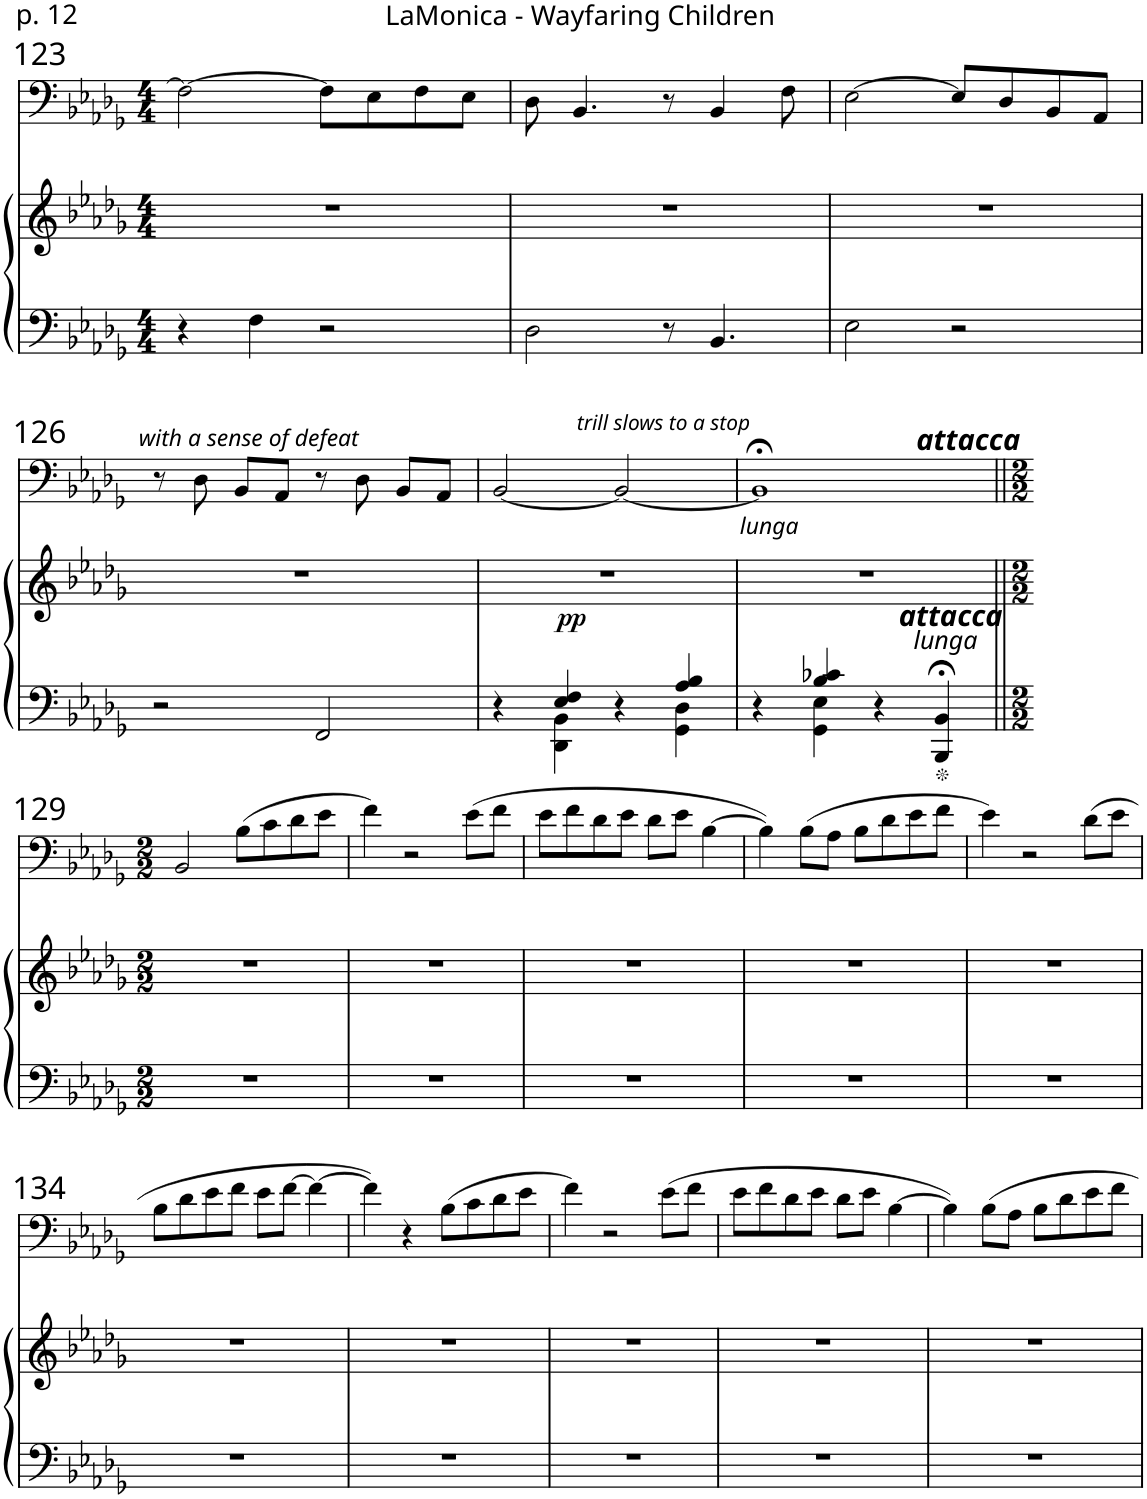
**kern	**kern	**dynam	**kern
*part2	*part2	*part2	*part1
*staff3	*staff2	*staff2/3	*staff1
*I"Piano	*	*	*I"Bassoon
*I'Pno	*	*	*I'Bsn
!!LO:PB:g=z
*clefF4	*clefG2	*	*clefF4
*k[b-e-a-d-g-]	*k[b-e-a-d-g-]	*	*k[b-e-a-d-g-]
*M4/4	*M4/4	*	*M4/4
=123	=123	=123	=123
4r	1r	.	2F\_
4F\	.	.	.
2r	.	.	8F\L]
.	.	.	8E-\
.	.	.	8F\
.	.	.	8E-\J
=124	=124	=124	=124
2D-\	1r	.	8D-\
.	.	.	4.BB-/
8r	.	.	8r
4.BB-/	.	.	4BB-/
.	.	.	8F\
=125	=125	=125	=125
2E-\	1r	.	[2E-\
2r	.	.	8E-/L]
.	.	.	8D-/
.	.	.	8BB-/
.	.	.	8AA-/J
!!LO:LB:g=z
=126	=126	=126	=126
!	!	!	!LO:TX:a:i:t=with a sense of defeat
2r	1r	.	8r
.	.	.	8D-\
.	.	.	8BB-/L
.	.	.	8AA-/J
2FF/	.	.	8r
.	.	.	8D-\
.	.	.	8BB-/L
.	.	.	8AA-/J
=127	=127	=127	=127
*^	*	*	*
!	!	!	!LO:DY:b	!
4r	4ryy	1r	pp	[2BB-/
4E-/ 4F/	4DD-\ 4BB-\	.	.	.
!	!	!	!	!LO:TX:a:i:t=trill slows to a stop
4r	4ryy	.	.	2BB-/_
4A-/ 4B-/	4GG-\ 4D-\	.	.	.
=128	=128	=128	=128	=128
!	!	!	!	!LO:TX:b:i:t=lunga
!	!	!	!	!LO:TX:a:Bi:t=attacca
4r	4ryy	1r	.	1BB-;<]
4B-/ 4c-X/	4GG-\ 4E-\	.	.	.
4r	2ryy	.	.	.
!LO:TX:a:i:t=lunga	!	!	!	!
!LO:TX:a:Bi:t=attacca	!	!	!	!
4BBB-/;< 4BB-/;<	.	.	.	.
*v	*v	*	*	*
!!LO:LB:g=z
=129||	=129||	=129||	=129||
*M2/2	*M2/2	*	*M2/2
1r	1r	.	2BB-/
.	.	.	(8B-\L
.	.	.	8c\
.	.	.	8d-\
.	.	.	8e-\J
=130	=130	=130	=130
1r	1r	.	4f\)
.	.	.	2r
.	.	.	(8e-\L
.	.	.	8f\J
=131	=131	=131	=131
1r	1r	.	8e-\L
.	.	.	8f\
.	.	.	8d-\
.	.	.	8e-\J
.	.	.	8d-\L
.	.	.	8e-\J
.	.	.	[4B-\
=132	=132	=132	=132
1r	1r	.	4B-\])
.	.	.	(8B-\L
.	.	.	8A-\J
.	.	.	8B-\L
.	.	.	8d-\
.	.	.	8e-\
.	.	.	8f\J
=133	=133	=133	=133
1r	1r	.	4e-\)
.	.	.	2r
.	.	.	(8d-\L
.	.	.	8e-\J
!!LO:LB:g=z
=134	=134	=134	=134
1r	1r	.	8B-\L
.	.	.	8d-\
.	.	.	8e-\
.	.	.	8f\J
.	.	.	8e-\L
.	.	.	[8f\J
.	.	.	4f\_
=135	=135	=135	=135
1r	1r	.	4f\])
.	.	.	4r
.	.	.	(8B-\L
.	.	.	8c\
.	.	.	8d-\
.	.	.	8e-\J
=136	=136	=136	=136
1r	1r	.	4f\)
.	.	.	2r
.	.	.	(8e-\L
.	.	.	8f\J
=137	=137	=137	=137
1r	1r	.	8e-\L
.	.	.	8f\
.	.	.	8d-\
.	.	.	8e-\J
.	.	.	8d-\L
.	.	.	8e-\J
.	.	.	[4B-\
=138	=138	=138	=138
1r	1r	.	4B-\])
.	.	.	8B-\L
.	.	.	8A-\J
.	.	.	8B-\L
.	.	.	8d-\
.	.	.	8e-\
.	.	.	8f\J
=	=	=	=
*-	*-	*-	*-
